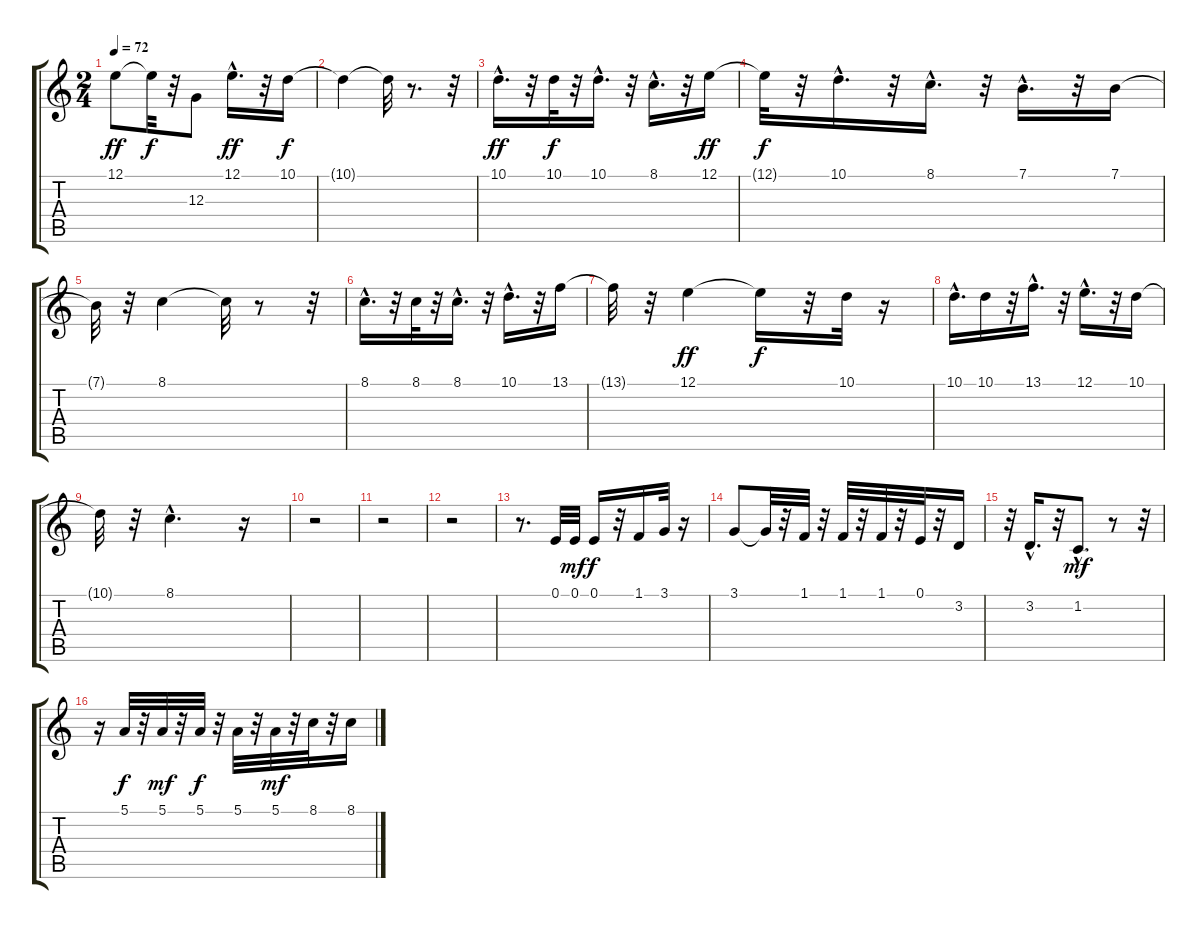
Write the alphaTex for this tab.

\track "" {instrument flute}
\staff {score tabs}
\tuning (E4 B3 G3 D3 A2 E2) {hide}
\ts (2 4)
\tempo 72
\clef g2
\ks c
12.1.8{dy ff} 12.1{t}.32{dy f} r.32 12.3.8 12.1{hac}.16{d dy ff} r.32 10.1.16{dy f} |
10.1{t}.4 10.1{t}.32 r.8{d} r.32 |
10.1{hac}.16{d dy ff} r.32 10.1.32{dy f} r.32 10.1{hac}.16{d} r.32 8.1{hac}.16{d} r.32 12.1.16{dy ff} |
12.1{t}.32{dy f} r.32 10.1{hac}.16{d} r.32 8.1{hac}.16{d} r.32 7.1{hac}.16{d} r.32 7.1.16 |
7.1{t}.32 r.32 8.1.4 8.1{t}.32 r.8 r.32 |
8.1{hac}.16{d} r.32 8.1.32 r.32 8.1{hac}.16{d} r.32 10.1{hac}.16{d} r.32 13.1.16 |
13.1{t}.32 r.32 12.1.4{dy ff} 12.1{t}.16{dy f} r.32 10.1.32 r.16 |
10.1{hac}.16{d} 10.1.16 r.32 13.1{hac}.16{d} r.32 12.1{hac}.16{d} r.32 10.1.16 |
10.1{t}.32 r.32 8.1{hac}.4{d} r.16 |
r.2 |
r.2 |
r.2 |
r.8{d} 0.1.32 0.1.32{dy mf} 0.1.16{dy f} r.32 1.1.16 3.1.32 r.16 |
3.1.8 3.1{t}.32 r.32 1.1.32 r.32 1.1.32 r.32 1.1.32 r.32 0.1.32 r.32 3.2.16 |
r.32 3.2{hac}.16{d} r.32 1.2{hac}.8{d dy mf} r.8 r.32 |
r.16 5.1.32{dy f} r.32 5.1.32{dy mf} r.32 5.1.32{dy f} r.32 5.1.32 r.32 5.1.32{dy mf} r.32 8.1.32 r.32 8.1.16
